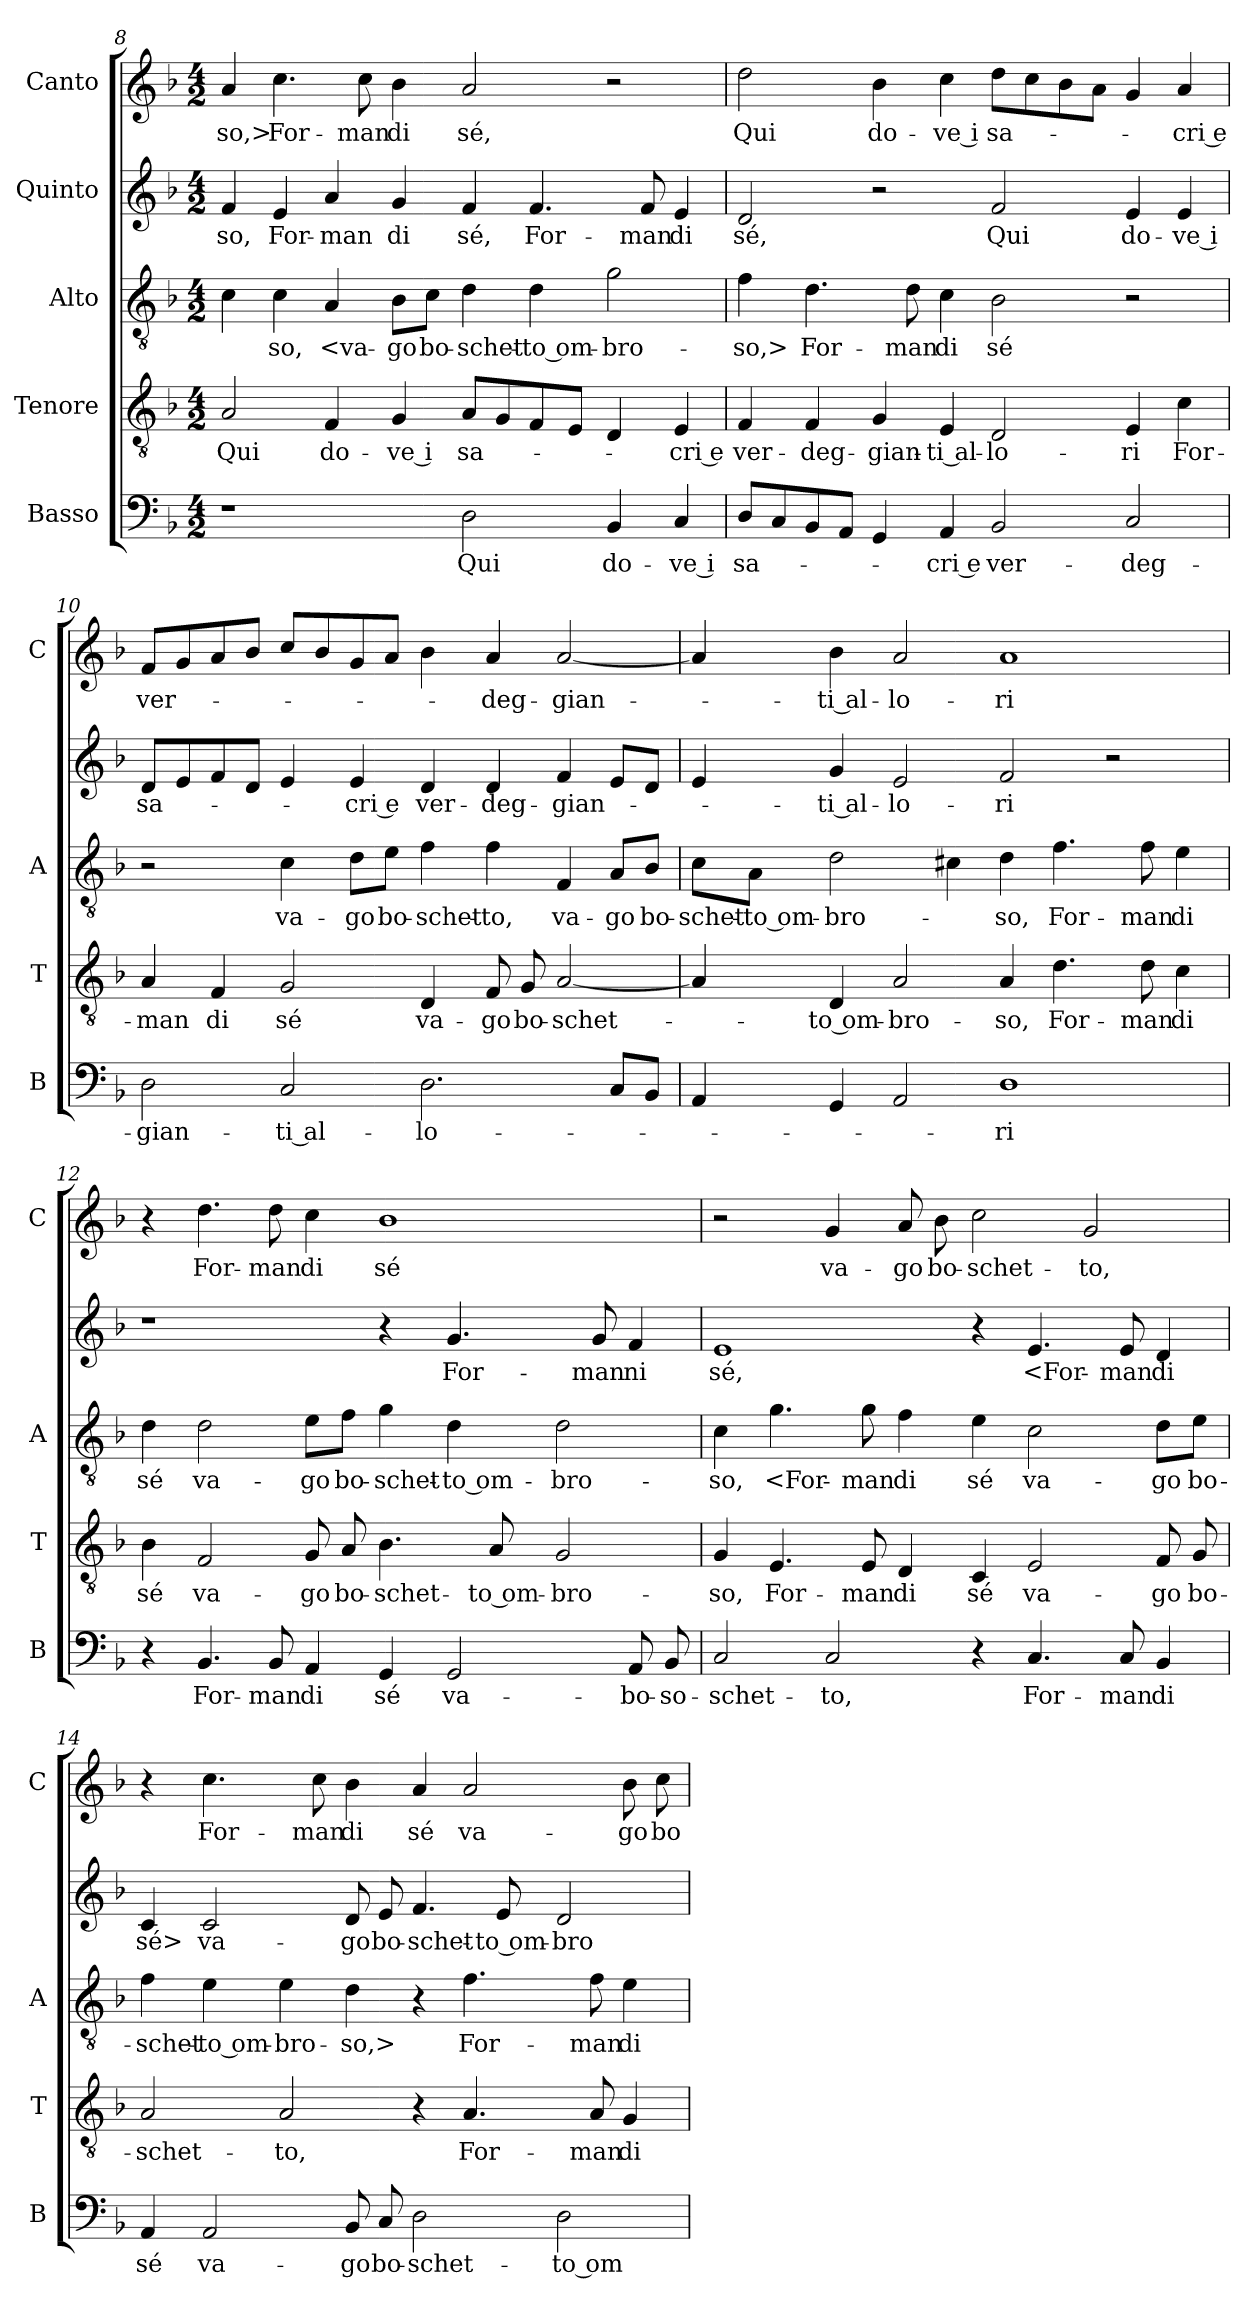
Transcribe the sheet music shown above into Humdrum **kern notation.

**kern	**text	**kern	**text	**kern	**text	**kern	**text	**kern	**text
*part5	*part5	*part4	*part4	*part3	*part3	*part2	*part2	*part1	*part1
*staff5	*staff5	*staff4	*staff4	*staff3	*staff3	*staff2	*staff2	*staff1	*staff1
*I"Basso	*	*I"Tenore	*	*I"Alto	*	*I"Quinto	*	*I"Canto	*
*I'B	*	*I'T	*	*I'A	*	*	*	*I'C	*
*clefF4	*	*clefGv2	*	*clefGv2	*	*clefG2	*	*clefG2	*
*k[b-]	*	*k[b-]	*	*k[b-]	*	*k[b-]	*	*k[b-]	*
*d:	*	*d:	*	*d:	*	*d:	*	*d:	*
*M4/2	*	*M4/2	*	*M4/2	*	*M4/2	*	*M4/2	*
=8	=8	=8	=8	=8	=8	=8	=8	=8	=8
1r	.	2A	Qui	4c	.	4f	-so,	4a	-so,>
.	.	.	.	4c	-so,	4e	For-	4.cc	For-
.	.	4F	do-	4A	<va-	4a	-man	.	.
.	.	.	.	.	.	.	.	8cc	-man
.	.	4G	-ve i	8B-\L	-go	4g	di	4b-	di
.	.	.	.	8c\J	bo-	.	.	.	.
2D	Qui	8AL	sa-	4d	-schet-	4f	sé,	2a	sé,
.	.	8G	.	.	.	.	.	.	.
.	.	8F	.	4d	-to om-	4.f	For-	.	.
.	.	8EJ	.	.	.	.	.	.	.
4BB-	do-	4D	.	2g	-bro-	.	.	2r	.
.	.	.	.	.	.	8f	-man	.	.
4C	-ve i	4E	-cri e	.	.	4e	di	.	.
=9	=9	=9	=9	=9	=9	=9	=9	=9	=9
8DL	sa-	4F	ver-	4f	-so,>	2d	sé,	2dd	Qui
8C	.	.	.	.	.	.	.	.	.
8BB-	.	4F	-deg-	4.d	For-	.	.	.	.
8AAJ	.	.	.	.	.	.	.	.	.
4GG	.	4G	-gian-	.	.	2r	.	4b-	do-
.	.	.	.	8d	-man	.	.	.	.
4AA	-cri e	4E	-ti al-	4c	di	.	.	4cc	-ve i
2BB-	ver-	2D	-lo-	2B-	sé	2f	Qui	8ddL	sa-
.	.	.	.	.	.	.	.	8cc	.
.	.	.	.	.	.	.	.	8b-	.
.	.	.	.	.	.	.	.	8aJ	.
2C	-deg-	4E	-ri	2r	.	4e	do-	4g	.
.	.	4c	For-	.	.	4e	-ve i	4a	-cri e
=10	=10	=10	=10	=10	=10	=10	=10	=10	=10
2D	-gian-	4A	-man	2r	.	8dL	sa-	8fL	ver-
.	.	.	.	.	.	8e	.	8g	.
.	.	4F	di	.	.	8f	.	8a	.
.	.	.	.	.	.	8dJ	.	8b-J	.
2C	-ti al-	2G	sé	4c	va-	4e	.	8ccL	.
.	.	.	.	.	.	.	.	8b-	.
.	.	.	.	8d\L	-go	4e	-cri e	8g	.
.	.	.	.	8e\J	bo-	.	.	8aJ	.
2.D	-lo-	4D	va-	4f	-schet-	4d	ver-	4b-	.
.	.	8F	-go	4f	-to,	4d	-deg-	4a	-deg-
.	.	8G	bo-	.	.	.	.	.	.
.	.	[2A	-schet-	4F	va-	4f	-gian-	[2a	-gian-
8CL	.	.	.	8A/L	-go	8eL	.	.	.
8BB-J	.	.	.	8B-/J	bo-	8dJ	.	.	.
=11	=11	=11	=11	=11	=11	=11	=11	=11	=11
4AA	.	4A]	.	8c\L	-schet-	4e	.	4a]	.
.	.	.	.	8A\J	-to om-	.	.	.	.
4GG	.	4D	-to om-	2d	-bro-	4g	-ti al-	4b-	-ti al-
2AA	.	2A	-bro-	.	.	2e	-lo-	2a	-lo-
.	.	.	.	4c#X	.	.	.	.	.
1D	-ri	4A	-so,	4d	-so,	2f	-ri	1a	-ri
.	.	4.d	For-	4.f	For-	.	.	.	.
.	.	.	.	.	.	2r	.	.	.
.	.	8d	-man	8f	-man	.	.	.	.
.	.	4c	di	4e	di	.	.	.	.
=12	=12	=12	=12	=12	=12	=12	=12	=12	=12
4r	.	4B-	sé	4d	sé	1r	.	4r	.
4.BB-	For-	2F	va-	2d	va-	.	.	4.dd	For-
8BB-	-man	.	.	.	.	.	.	8dd	-man
4AA	di	8G	-go	8e\L	-go	.	.	4cc	di
.	.	8A	bo-	8f\J	bo-	.	.	.	.
4GG	sé	4.B-	-schet-	4g	-schet-	4r	.	1b-	sé
2GG	va-	.	.	4d	-to om-	4.g	For-	.	.
.	.	8A	-to om-	.	.	.	.	.	.
.	.	2G	-bro-	2d	-bro-	.	.	.	.
.	.	.	.	.	.	8g	-man	.	.
8AA	-bo-	.	.	.	.	4f	ni	.	.
8BB-	-so-	.	.	.	.	.	.	.	.
=13	=13	=13	=13	=13	=13	=13	=13	=13	=13
2C	-schet-	4G	-so,	4c	-so,	1e	sé,	2r	.
.	.	4.E	For-	4.g	<For-	.	.	.	.
2C	-to,	.	.	.	.	.	.	4g	va-
.	.	8E	-man	8g	-man	.	.	.	.
.	.	4D	di	4f	di	.	.	8a	-go
.	.	.	.	.	.	.	.	8b-	bo-
4r	.	4C	sé	4e	sé	4r	.	2cc	-schet-
4.C	For-	2E	va-	2c	va-	4.e	<For-	.	.
.	.	.	.	.	.	.	.	2g	-to,
8C	-man	.	.	.	.	8e	-man	.	.
4BB-	di	8F	-go	8d\L	-go	4d	di	.	.
.	.	8G	bo-	8e\J	bo-	.	.	.	.
=14	=14	=14	=14	=14	=14	=14	=14	=14	=14
4AA	sé	2A	-schet-	4f	-schet-	4c	sé>	4r	.
2AA	va-	.	.	4e	-to om-	2c	va-	4.cc	For-
.	.	2A	-to,	4e	-bro-	.	.	.	.
.	.	.	.	.	.	.	.	8cc	-man
8BB-	-go	.	.	4d	-so,>	8d	-go	4b-	di
8C	bo-	.	.	.	.	8e	bo-	.	.
2D	-schet-	4r	.	4r	.	4.f	-schet-	4a	sé
.	.	4.A	For-	4.f	For-	.	.	2a	va-
.	.	.	.	.	.	8e	-to om-	.	.
2D	-to om-	.	.	.	.	2d	-bro-	.	.
.	.	8A	-man	8f	-man	.	.	.	.
.	.	4G	di	4e	di	.	.	8b-	-go
.	.	.	.	.	.	.	.	8cc	bo-
=	=	=	=	=	=	=	=	=	=
*-	*-	*-	*-	*-	*-	*-	*-	*-	*-
